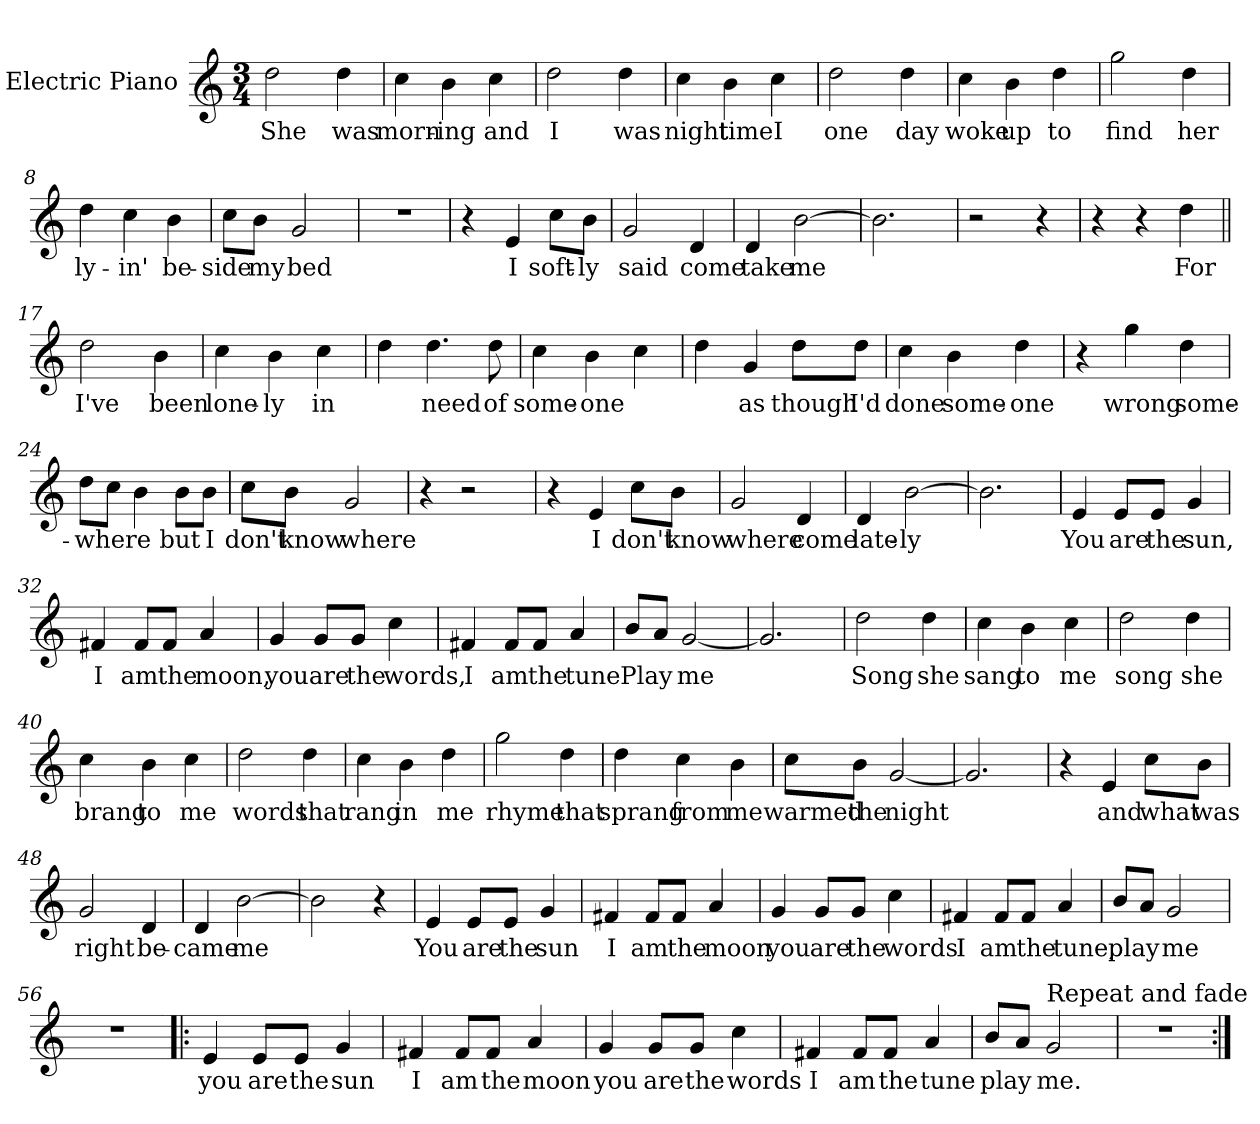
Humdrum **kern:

**kern	**text
*part1	*part1
*staff1	*staff1
*I"Electric Piano	*
*I'E.Pno	*
*clefG2	*
*k[]	*
*C:	*
*M3/4	*
=1	=1
2dd\	She
4dd\	was
=2	=2
4cc\	morn-
4b\	-ing
4cc\	and
=3	=3
2dd\	I
4dd\	was
=4	=4
4cc\	night
4b\	time
4cc\	I
=5	=5
2dd\	one
4dd\	day
=6	=6
4cc\	woke
4b\	up
4dd\	to
!!LO:LB:g=z
=7	=7
2gg\	find
4dd\	her
=8	=8
4dd\	ly-
4cc\	-in'
4b\	be-
=9	=9
8cc\L	-side
8b\J	my
2g/	bed
=10	=10
2.r	.
=11	=11
4r	.
4e/	I
8cc\L	soft-
8b\J	-ly
=12	=12
2g/	said
4d/	come
=13	=13
4d/	take
[2b\	me
=14	=14
2.b\]	.
!!LO:LB:g=z
=15	=15
2r	.
4r	.
=16	=16
4r	.
4r	.
4dd\	For
=17||	=17||
2dd\	I've
4b\	been
=18	=18
4cc\	lone-
4b\	-ly
4cc\	in
=19	=19
4dd\	.
4.dd\	need
8dd\	of
=20	=20
4cc\	some-
4b\	-one
4cc\	.
!!LO:LB:g=z
=21	=21
4dd\	.
4g/	as
8dd\L	though
8dd\J	I'd
=22	=22
4cc\	done
4b\	some-
4dd\	-one
=23	=23
4r	.
4gg\	wrong
4dd\	some-
=24	=24
8dd\L	-where
8cc\J	.
4b\	.
8b\L	but
8b\J	I
!!LO:LB:g=z
=25	=25
8cc\L	don't
8b\J	know
2g/	where
=26	=26
4r	.
2r	.
=27	=27
4r	.
4e/	I
8cc\L	don't
8b\J	know
=28	=28
2g/	where
4d/	come
=29	=29
4d/	late-
[2b\	-ly
=30	=30
2.b\]	.
!!LO:LB:g=z
=31	=31
4e/	You
8e/L	are
8e/J	the
4g/	sun,
=32	=32
4f#X/	I
8f#/L	am
8f#/J	the
4a/	moon,
=33	=33
4g/	you
8g/L	are
8g/J	the
4cc\	words,
=34	=34
4f#X/	I
8f#/L	am
8f#/J	the
4a/	tune
!!LO:LB:g=z
=35	=35
8b/L	Play
8a/J	.
[2g/	me
=36	=36
2.g/]	.
=37	=37
2dd\	Song
4dd\	she
=38	=38
4cc\	sang
4b\	to
4cc\	me
=39	=39
2dd\	song
4dd\	she
=40	=40
4cc\	brang
4b\	to
4cc\	me
=41	=41
2dd\	words
4dd\	that
!!LO:LB:g=z
=42	=42
4cc\	rang
4b\	in
4dd\	me
=43	=43
2gg\	rhyme
4dd\	that
=44	=44
4dd\	sprang
4cc\	from
4b\	me
=45	=45
8cc\L	warmed
8b\J	the
[2g/	night
=46	=46
2.g/]	.
!!LO:PB:g=z
=47	=47
4r	.
4e/	and
8cc\L	what
8b\J	was
=48	=48
2g/	right
4d/	be-
=49	=49
4d/	-came
[2b\	me
=50	=50
2b\]	.
4r	.
=51	=51
4e/	You
8e/L	are
8e/J	the
4g/	sun
=52	=52
4f#X/	I
8f#/L	am
8f#/J	the
4a/	moon
!!LO:LB:g=z
=53	=53
4g/	you
8g/L	are
8g/J	the
4cc\	words
=54	=54
4f#X/	I
8f#/L	am
8f#/J	the
4a/	tune,
=55	=55
8b/L	play
8a/J	.
2g/	me
=56	=56
2.r	.
!!LO:LB:g=z
=57!|:	=57!|:
4e/	you
8e/L	are
8e/J	the
4g/	sun
=58	=58
4f#X/	I
8f#/L	am
8f#/J	the
4a/	moon
=59	=59
4g/	you
8g/L	are
8g/J	the
4cc\	words
=60	=60
4f#X/	I
8f#/L	am
8f#/J	the
4a/	tune
=61	=61
8b/L	play
8a/J	.
!LO:TX:a:t=Repeat and fade	!
2g/	me.
=62	=62
2.r	.
=:|!	=:|!
*-	*-
